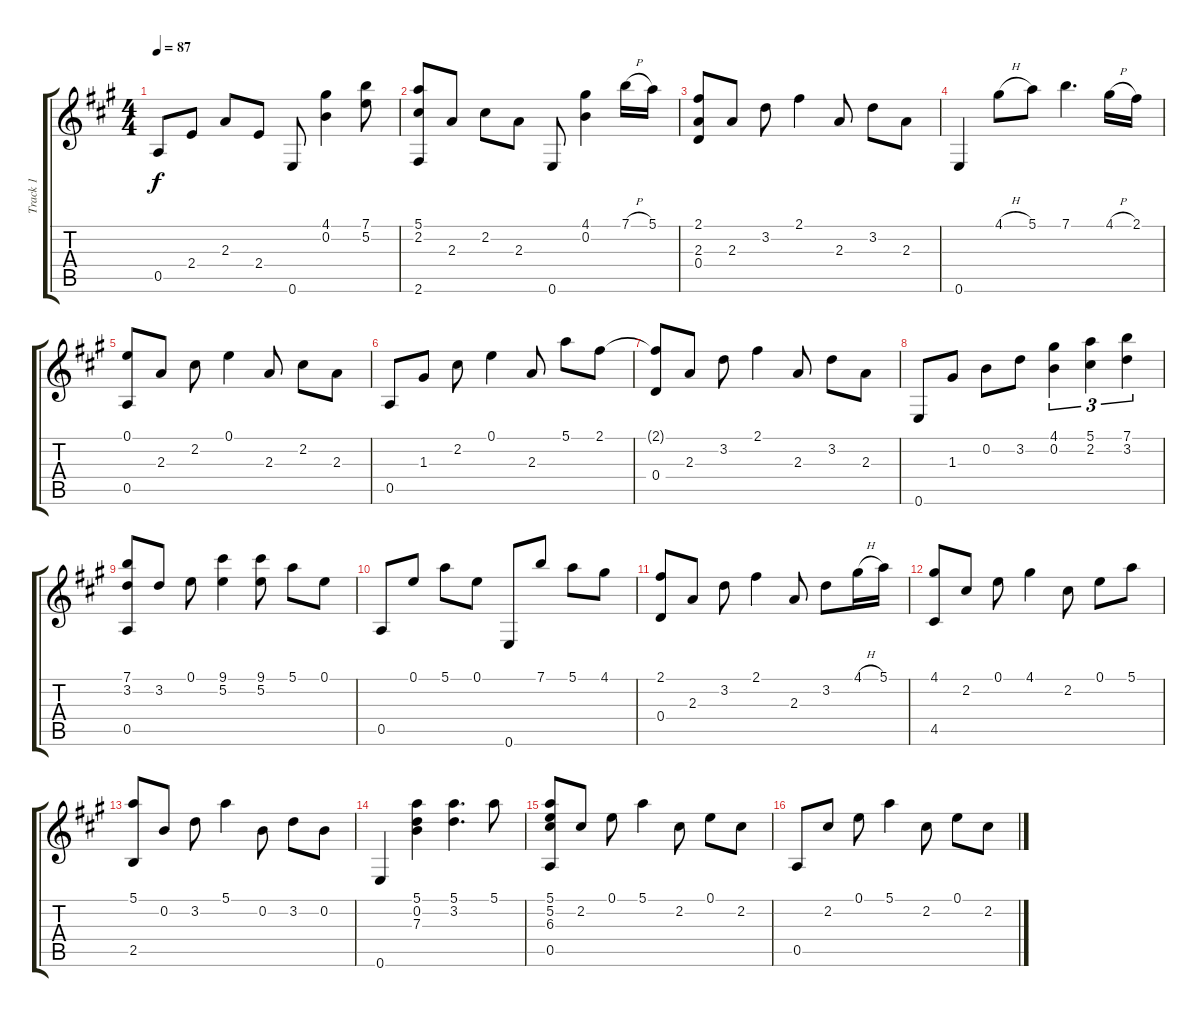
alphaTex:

\track ("Track 1" "Track 1") {instrument acousticguitarnylon}
\staff {score tabs}
\tuning (E4 B3 G3 D3 A2 E2) {hide}
\ts (4 4)
\tempo 87
\clef g2
\ks a
0.5.8{dy f} 2.4.8 2.3.8 2.4.8 0.6.8 (4.1 0.2).4 (7.1 5.2).8 |
(5.1 2.2 2.6).8 2.3.8 2.2.8 2.3.8 0.6.8 (4.1 0.2).4 7.1{h}.16 5.1.16 |
(2.1 2.3 0.4).8 2.3.8 3.2.8 2.1.4 2.3.8 3.2.8 2.3.8 |
0.6.4 4.1{h}.8 5.1.8 7.1.4{d} 4.1{h}.16 2.1.16 |
(0.1 0.5).8 2.3.8 2.2.8 0.1.4 2.3.8 2.2.8 2.3.8 |
0.5.8 1.3.8 2.2.8 0.1.4 2.3.8 5.1.8 2.1.8 |
(2.1{t} 0.4).8 2.3.8 3.2.8 2.1.4 2.3.8 3.2.8 2.3.8 |
0.6.8 1.3.8 0.2.8 3.2.8 (4.1 0.2).4{tu (3 2)} (5.1 2.2).4{tu (3 2)} (7.1 3.2).4{tu (3 2)} |
(7.1 3.2 0.5).8 3.2.8 0.1.8 (9.1 5.2).4 (9.1 5.2).8 5.1.8 0.1.8 |
0.5.8 0.1.8 5.1.8 0.1.8 0.6.8 7.1.8 5.1.8 4.1.8 |
(2.1 0.4).8 2.3.8 3.2.8 2.1.4 2.3.8 3.2.8 4.1{h}.16 5.1.16 |
(4.1 4.5).8 2.2.8 0.1.8 4.1.4 2.2.8 0.1.8 5.1.8 |
(5.1 2.5).8 0.2.8 3.2.8 5.1.4 0.2.8 3.2.8 0.2.8 |
0.6.4 (5.1 0.2 7.3).4 (5.1 3.2).4{d} 5.1.8 |
(5.1 5.2 6.3 0.5).8 2.2.8 0.1.8 5.1.4 2.2.8 0.1.8 2.2.8 |
0.5.8 2.2.8 0.1.8 5.1.4 2.2.8 0.1.8 2.2.8
